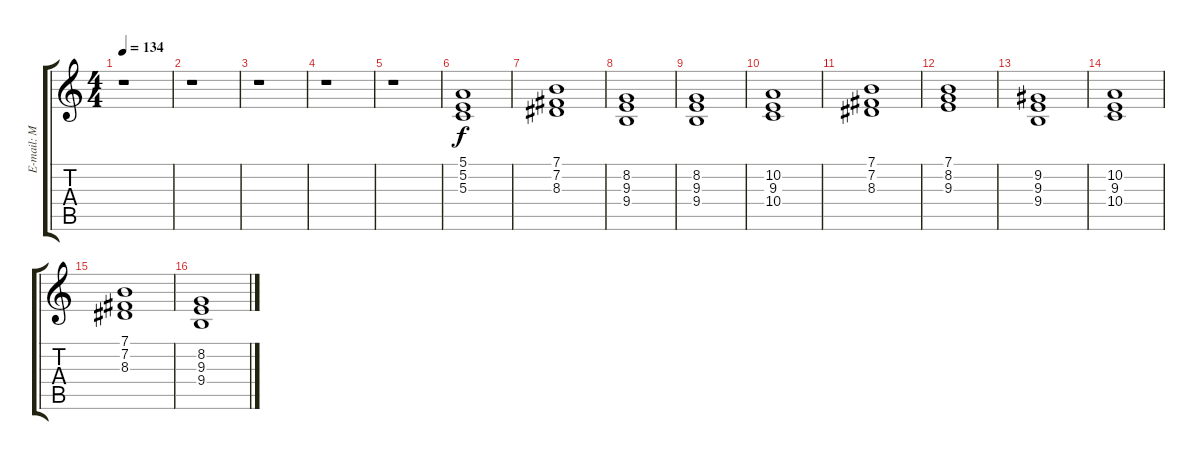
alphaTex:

\track ("" " E-mail: M") {instrument synthstrings1}
\staff {score tabs}
\tuning (E4 B3 G3 D3 A2 E2) {hide}
\ts (4 4)
\tempo 134
\clef g2
\ks c
r.1{dy f} |
r.1 |
r.1 |
r.1 |
r.1 |
(5.1 5.2 5.3).1 |
(7.1 7.2 8.3).1 |
(8.2 9.3 9.4).1 |
(8.2 9.3 9.4).1 |
(10.2 9.3 10.4).1 |
(7.1 7.2 8.3).1 |
(7.1 8.2 9.3).1 |
(9.2 9.3 9.4).1 |
(10.2 9.3 10.4).1 |
(7.1 7.2 8.3).1 |
(8.2 9.3 9.4).1
